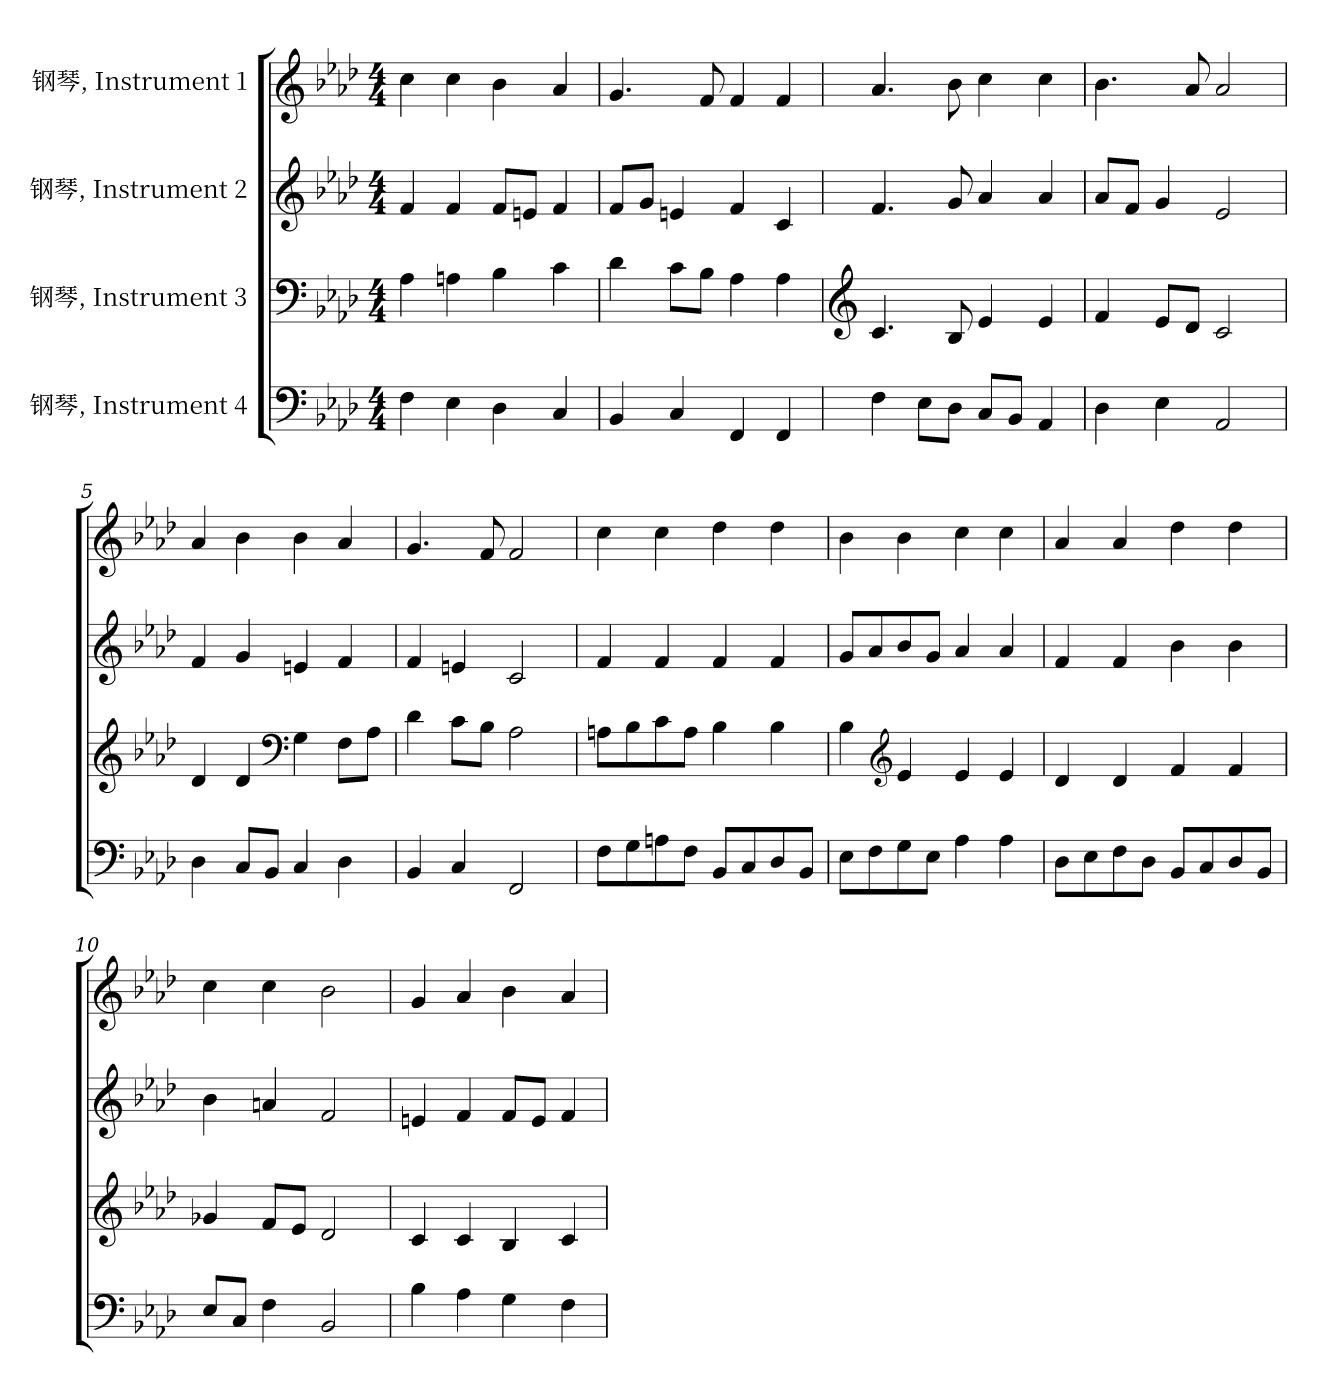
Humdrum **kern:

**kern	**kern	**kern	**kern
*part4	*part3	*part2	*part1
*staff4	*staff3	*staff2	*staff1
*I"钢琴, Instrument 4	*I"钢琴, Instrument 3	*I"钢琴, Instrument 2	*I"钢琴, Instrument 1
*clefF4	*clefF4	*clefG2	*clefG2
*k[b-e-a-d-]	*k[b-e-a-d-]	*k[b-e-a-d-]	*k[b-e-a-d-]
*M4/4	*M4/4	*M4/4	*M4/4
*MM80	*MM80	*MM80	*MM80
=1	=1	=1	=1
4F\	4A-\	4f/	4cc\
4E-\	4An\	4f/	4cc\
4D-\	4B-\	8f/L	4b-\
.	.	8en/J	.
4C/	4c\	4f/	4a-/
=2	=2	=2	=2
4BB-/	4d-\	8f/L	4.g/
.	.	8g/J	.
4C/	8c\L	4en/	.
.	8B-\J	.	8f/
4FF/	4A-\	4f/	4f/
4FF/	4A-\	4c/	4f/
=3	=3	=3	=3
*	*clefG2	*	*
4F\	4.c/	4.f/	4.a-/
8E-\L	.	.	.
8D-\J	8B-/	8g/	8b-\
8C/L	4e-/	4a-/	4cc\
8BB-/J	.	.	.
4AA-/	4e-/	4a-/	4cc\
=4	=4	=4	=4
4D-\	4f/	8a-/L	4.b-\
.	.	8f/J	.
4E-\	8e-/L	4g/	.
.	8d-/J	.	8a-/
2AA-/	2c/	2e-/	2a-/
!!LO:LB:g=z
=5	=5	=5	=5
4D-\	4d-/	4f/	4a-/
8C/L	4d-/	4g/	4b-\
8BB-/J	.	.	.
*	*clefF4	*	*
4C/	4G\	4en/	4b-\
4D-\	8F\L	4f/	4a-/
.	8A-\J	.	.
=6	=6	=6	=6
4BB-/	4d-\	4f/	4.g/
4C/	8c\L	4en/	.
.	8B-\J	.	8f/
2FF/	2A-\	2c/	2f/
=7	=7	=7	=7
8F\L	8An\L	4f/	4cc\
8G\	8B-\	.	.
8An\	8c\	4f/	4cc\
8F\J	8A\J	.	.
8BB-/L	4B-\	4f/	4dd-\
8C/	.	.	.
8D-/	4B-\	4f/	4dd-\
8BB-/J	.	.	.
=8	=8	=8	=8
8E-\L	4B-\	8g/L	4b-\
8F\	.	8a-/	.
*	*clefG2	*	*
8G\	4e-/	8b-/	4b-\
8E-\J	.	8g/J	.
4A-\	4e-/	4a-/	4cc\
4A-\	4e-/	4a-/	4cc\
=9	=9	=9	=9
8D-\L	4d-/	4f/	4a-/
8E-\	.	.	.
8F\	4d-/	4f/	4a-/
8D-\J	.	.	.
8BB-/L	4f/	4b-\	4dd-\
8C/	.	.	.
8D-/	4f/	4b-\	4dd-\
8BB-/J	.	.	.
!!LO:LB:g=z
=10	=10	=10	=10
8E-/L	4g-X/	4b-\	4cc\
8C/J	.	.	.
4F\	8f/L	4an/	4cc\
.	8e-/J	.	.
2BB-/	2d-/	2f/	2b-\
=11	=11	=11	=11
4B-\	4c/	4en/	4g/
4A-\	4c/	4f/	4a-/
4G\	4B-/	8f/L	4b-\
.	.	8e/J	.
4F\	4c/	4f/	4a-/
=	=	=	=
*-	*-	*-	*-
